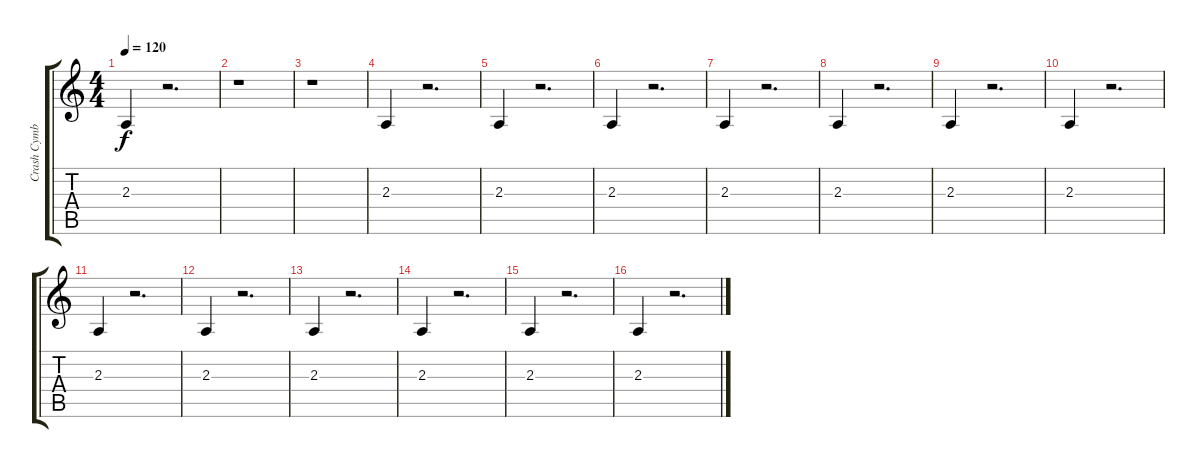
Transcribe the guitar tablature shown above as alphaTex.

\track ("Crash Cymbal" "Crash Cymb") {instrument acousticgrandpiano}
\staff {score tabs}
\tuning (E4 B3 G3 D3 A2 E2) {hide}
\ts (4 4)
\tempo 120
\clef g2
\ks c
2.3.4{dy f} r.2{d} |
r.1 |
r.1 |
2.3.4 r.2{d} |
2.3.4 r.2{d} |
2.3.4 r.2{d} |
2.3.4 r.2{d} |
2.3.4 r.2{d} |
2.3.4 r.2{d} |
2.3.4 r.2{d} |
2.3.4 r.2{d} |
2.3.4 r.2{d} |
2.3.4 r.2{d} |
2.3.4 r.2{d} |
2.3.4 r.2{d} |
2.3.4 r.2{d}
